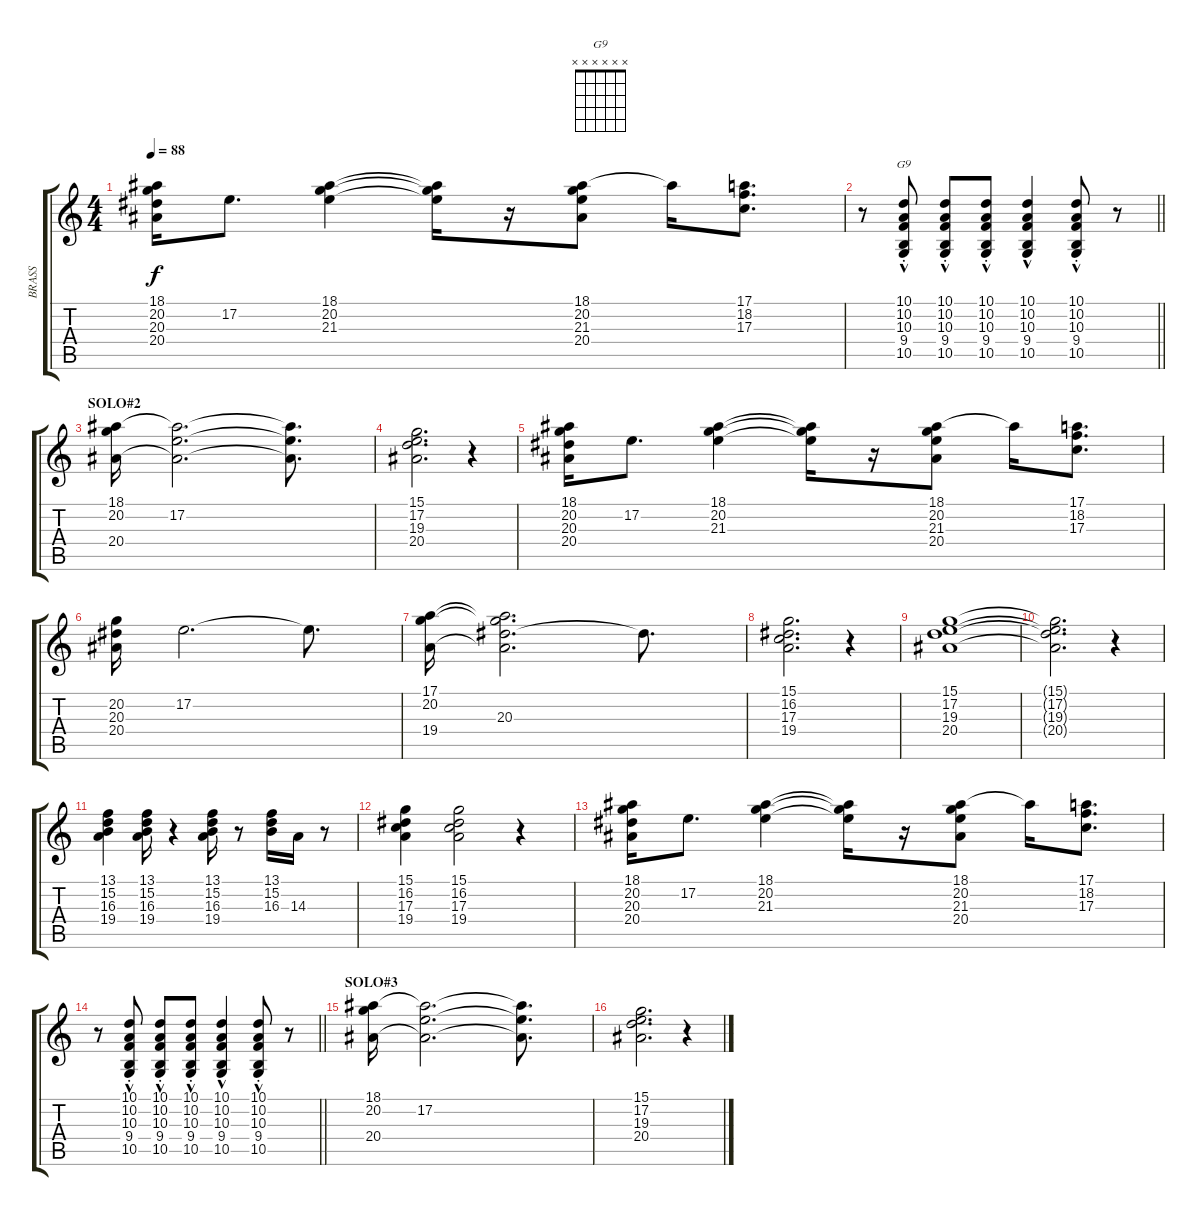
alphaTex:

\track ("BRASS" "BRASS") {instrument synthbrass1}
\staff {score tabs}
\tuning (E4 B3 G3 D3 A2 E2) {hide}
\chord ("G9" x x x x x x)
\ts (4 4)
\tempo 88
\clef g2
\ks c
(18.1 20.2 20.3 20.4).16{dy f} 17.2.8{d} (18.1 20.2 21.3).4 (18.1{t} 20.2{t} 21.3{t}).16 r.16 (18.1 20.2 21.3 20.4).8 18.1{t}.16 (17.1 18.2 17.3).8{d} |
\barLineRight lightlight
r.8 (10.1{hac st} 10.2{hac st} 10.3{hac st} 9.4{hac st} 10.5{hac st}).8{ch "G9"} (10.1{hac st} 10.2{hac st} 10.3{hac st} 9.4{hac st} 10.5{hac st}).8 (10.1{hac st} 10.2{hac st} 10.3{hac st} 9.4{hac st} 10.5{hac st}).8 (10.1{hac} 10.2{hac} 10.3{hac} 9.4{hac} 10.5{hac}).4 (10.1{hac st} 10.2{hac st} 10.3{hac st} 9.4{hac st} 10.5{hac st}).8 r.8 |
\section ("" "SOLO#2")
(18.1 20.2 20.4).16 (18.1{t} 17.2 20.4{t}).2{d} (18.1{t} 17.2{t} 20.4{t}).8{d} |
(15.1 17.2 19.3 20.4).2{d} r.4 |
(18.1 20.2 20.3 20.4).16 17.2.8{d} (18.1 20.2 21.3).4 (18.1{t} 20.2{t} 21.3{t}).16 r.16 (18.1 20.2 21.3 20.4).8 18.1{t}.16 (17.1 18.2 17.3).8{d} |
(20.2 20.3 20.4).16 17.2.2{d} 17.2{t}.8{d} |
(17.1 20.2 19.4).16 (17.1{t} 20.2{t} 20.3 19.4{t}).2{d} 20.3{t}.8{d} |
(15.1 16.2 17.3 19.4).2{d} r.4 |
(15.1 17.2 19.3 20.4).1 |
(15.1{t} 17.2{t} 19.3{t} 20.4{t}).2{d} r.4 |
(13.1 15.2 16.3 19.4).4 (13.1 15.2 16.3 19.4).16 r.4 (13.1 15.2 16.3 19.4).16 r.8 (13.1 15.2 16.3).16 14.3.16 r.8 |
(15.1 16.2 17.3 19.4).4 (15.1 16.2 17.3 19.4).2 r.4 |
(18.1 20.2 20.3 20.4).16 17.2.8{d} (18.1 20.2 21.3).4 (18.1{t} 20.2{t} 21.3{t}).16 r.16 (18.1 20.2 21.3 20.4).8 18.1{t}.16 (17.1 18.2 17.3).8{d} |
\barLineRight lightlight
r.8 (10.1{hac st} 10.2{hac st} 10.3{hac st} 9.4{hac st} 10.5{hac st}).8 (10.1{hac st} 10.2{hac st} 10.3{hac st} 9.4{hac st} 10.5{hac st}).8 (10.1{hac st} 10.2{hac st} 10.3{hac st} 9.4{hac st} 10.5{hac st}).8 (10.1{hac} 10.2{hac} 10.3{hac} 9.4{hac} 10.5{hac}).4 (10.1{hac st} 10.2{hac st} 10.3{hac st} 9.4{hac st} 10.5{hac st}).8 r.8 |
\section ("" "SOLO#3")
(18.1 20.2 20.4).16 (18.1{t} 17.2 20.4{t}).2{d} (18.1{t} 17.2{t} 20.4{t}).8{d} |
(15.1 17.2 19.3 20.4).2{d} r.4
